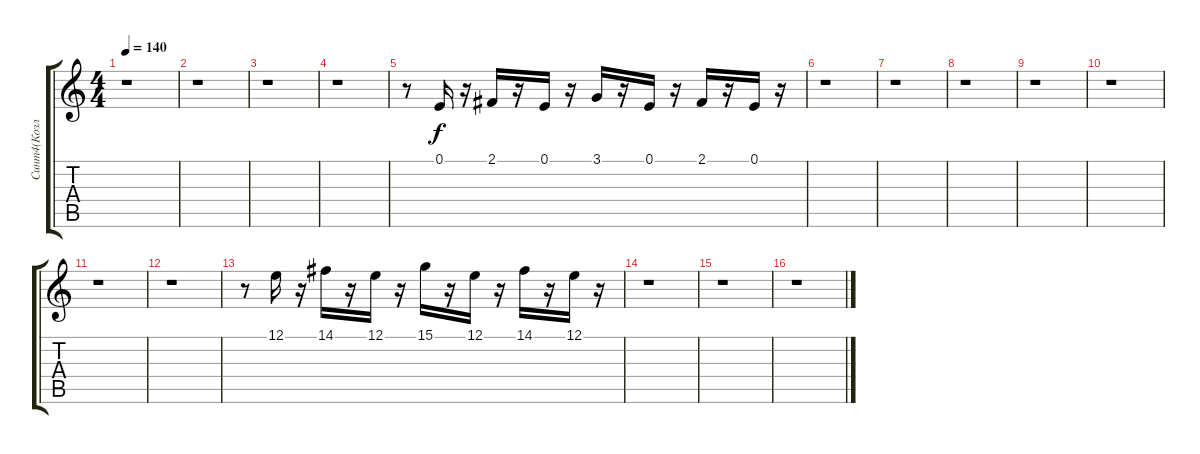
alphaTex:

\track ("Синт4(Козлов)" "Синт4(Козл") {instrument pizzicatostrings}
\staff {score tabs}
\tuning (E4 B3 G3 D3 A2 E2) {hide}
\ts (4 4)
\tempo 140
\clef g2
\ks c
r.1{dy f} |
r.1 |
r.1 |
r.1 |
r.8 0.1.16 r.16 2.1.16 r.16 0.1.16 r.16 3.1.16 r.16 0.1.16 r.16 2.1.16 r.16 0.1.16 r.16 |
r.1 |
r.1 |
r.1 |
r.1 |
r.1 |
r.1 |
r.1 |
r.8 12.1.16 r.16 14.1.16 r.16 12.1.16 r.16 15.1.16 r.16 12.1.16 r.16 14.1.16 r.16 12.1.16 r.16 |
r.1 |
r.1 |
r.1
